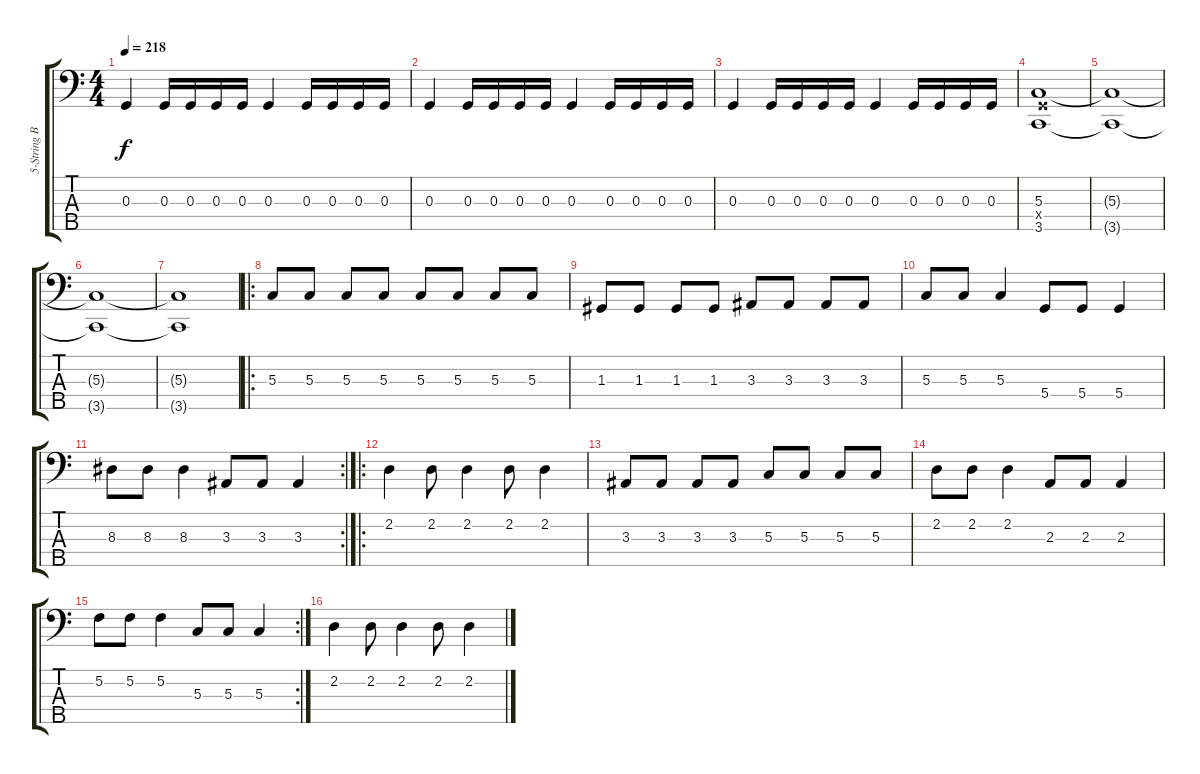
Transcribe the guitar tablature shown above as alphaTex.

\track ("5-String Bass" "5-String B") {instrument electricbasspick}
\staff {score tabs}
\tuning (F2 C2 G1 D1 A0) {hide}
\ts (4 4)
\tempo 218
\clef f4
\ks c
0.3.4{dy f} 0.3.16 0.3.16 0.3.16 0.3.16 0.3.4 0.3.16 0.3.16 0.3.16 0.3.16 |
0.3.4 0.3.16 0.3.16 0.3.16 0.3.16 0.3.4 0.3.16 0.3.16 0.3.16 0.3.16 |
0.3.4 0.3.16 0.3.16 0.3.16 0.3.16 0.3.4 0.3.16 0.3.16 0.3.16 0.3.16 |
(5.3 5.4{x} 3.5).1 |
(5.3{t} 3.5{t}).1 |
(5.3{t} 3.5{t}).1 |
(5.3{t} 3.5{t}).1 |
\ro
5.3.8 5.3.8 5.3.8 5.3.8 5.3.8 5.3.8 5.3.8 5.3.8 |
1.3.8 1.3.8 1.3.8 1.3.8 3.3.8 3.3.8 3.3.8 3.3.8 |
5.3.8 5.3.8 5.3.4 5.4.8 5.4.8 5.4.4 |
\rc 2
8.3.8 8.3.8 8.3.4 3.3.8 3.3.8 3.3.4 |
\ro
2.2.4 2.2.8 2.2.4 2.2.8 2.2.4 |
3.3.8 3.3.8 3.3.8 3.3.8 5.3.8 5.3.8 5.3.8 5.3.8 |
2.2.8 2.2.8 2.2.4 2.3.8 2.3.8 2.3.4 |
\rc 2
5.2.8 5.2.8 5.2.4 5.3.8 5.3.8 5.3.4 |
2.2.4 2.2.8 2.2.4 2.2.8 2.2.4
